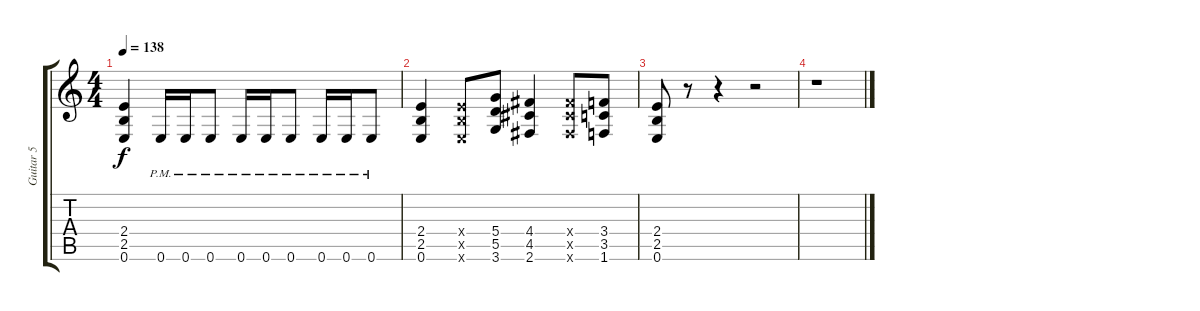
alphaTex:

\track ("Guitar 5" "Guitar 5") {instrument distortionguitar}
\staff {score tabs}
\tuning (E4 B3 G3 D3 A2 E2) {hide}
\ts (4 4)
\tempo 138
\clef g2
\ks c
(2.4 2.5 0.6).4{dy f} 0.6{pm}.16 0.6{pm}.16 0.6{pm}.8 0.6{pm}.16 0.6{pm}.16 0.6{pm}.8 0.6{pm}.16 0.6{pm}.16 0.6{pm}.8 |
(2.4 2.5 0.6).4 (2.4{x} 2.5{x} 0.6{x}).8 (5.4 5.5 3.6).8 (4.4 4.5 2.6).4 (4.4{x} 4.5{x} 2.6{x}).8 (3.4 3.5 1.6).8 |
(2.4 2.5 0.6).8 r.8 r.4 r.2 |
r.1
